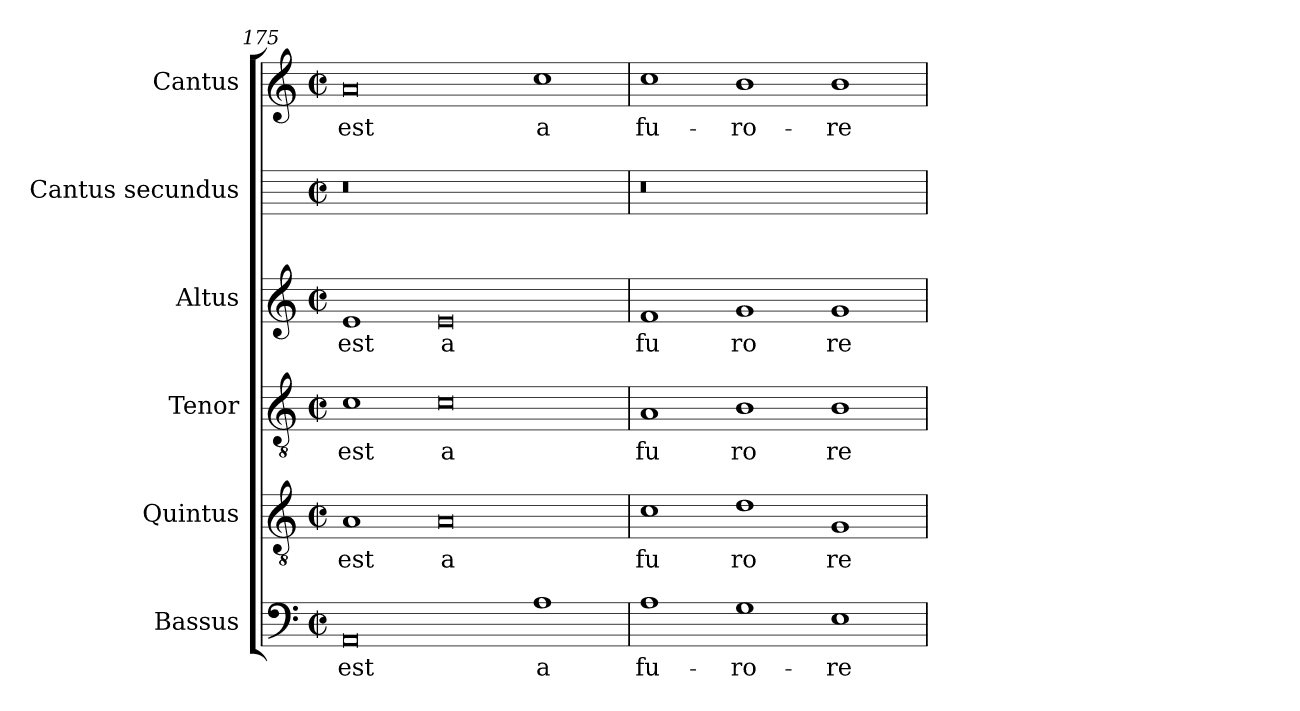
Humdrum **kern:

**kern	**text	**kern	**text	**kern	**text	**kern	**text	**kern	**kern	**text
*part6	*part6	*part5	*part5	*part4	*part4	*part3	*part3	*part2	*part1	*part1
*staff6	*staff6	*staff5	*staff5	*staff4	*staff4	*staff3	*staff3	*staff2	*staff1	*staff1
*I"Bassus	*	*I"Quintus	*	*I"Tenor	*	*I"Altus	*	*I"Cantus  secundus	*I"Cantus	*
*I'B	*	*I'Q	*	*I'T	*	*I'A	*	*	*I'C	*
*clefF4	*	*clefGv2	*	*clefGv2	*	*clefG2	*	*	*clefG2	*
*k[]	*	*k[]	*	*k[]	*	*k[]	*	*k[]	*k[]	*
*C:	*	*C:	*	*C:	*	*C:	*	*C:	*C:	*
*M2/2	*	*M2/2	*	*M2/2	*	*M2/2	*	*M2/2	*M2/2	*
*met(c|)	*	*met(c|)	*	*met(c|)	*	*met(c|)	*	*met(c|)	*met(c|)	*
=175	=175	=175	=175	=175	=175	=175	=175	=175	=175	=175
!	!LO:LY:b:cj	!	!LO:LY:b:cj	!	!LO:LY:b:cj	!	!LO:LY:b:cj	!	!	!LO:LY:b:cj
0AA	est	1A	est	1c	est	1e	est	0.r	0a	est
!	!	!	!LO:LY:b:cj	!	!LO:LY:b:cj	!	!LO:LY:b:cj	!	!	!
.	.	0A	a	0c	a	0e	a	.	.	.
!	!LO:LY:b:cj	!	!	!	!	!	!	!	!	!LO:LY:b:cj
1A	a	.	.	.	.	.	.	.	1cc	a
=176	=176	=176	=176	=176	=176	=176	=176	=176	=176	=176
!	!LO:LY:b:cj	!	!LO:LY:b:cj	!	!LO:LY:b:cj	!	!LO:LY:b:cj	!	!	!LO:LY:b:cj
1A	fu-	1c	fu	1A	fu	1f	fu	0.r	1cc	fu-
!	!LO:LY:b:cj	!	!LO:LY:b:cj	!	!LO:LY:b:cj	!	!LO:LY:b:cj	!	!	!LO:LY:b:cj
1G	-ro-	1d	ro	1B	ro	1g	ro	.	1b	-ro-
!	!LO:LY:b:cj	!	!LO:LY:b:cj	!	!LO:LY:b:cj	!	!LO:LY:b:cj	!	!	!LO:LY:b:cj
1E	-re	1G	re	1B	re	1g	re	.	1b	-re
=	=	=	=	=	=	=	=	=	=	=
*-	*-	*-	*-	*-	*-	*-	*-	*-	*-	*-
